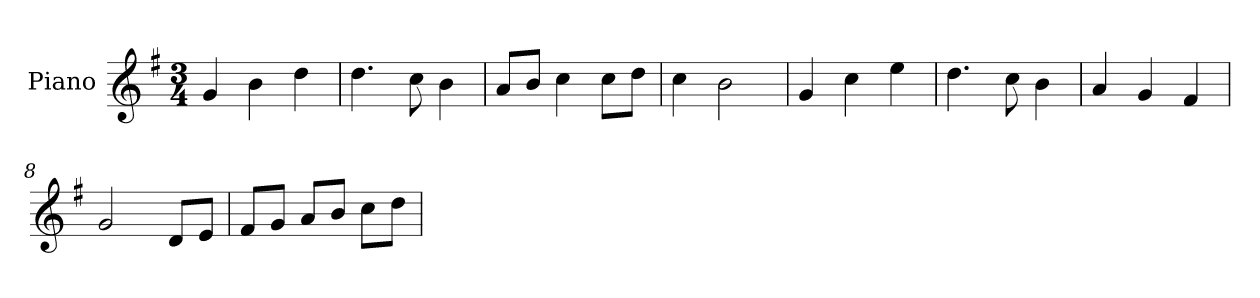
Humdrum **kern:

**kern
*part1
*staff1
*I"Piano
*I'Pno.
*clefG2
*k[f#]
*M3/4
*MM120
=1
4g/
4b\
4dd\
=2
4.dd\
8cc\
4b\
=3
8a/L
8b/J
4cc\
8cc\L
8dd\J
=4
4cc\
2b\
=5
4g/
4cc\
4ee\
=6
4.dd\
8cc\
4b\
=7
4a/
4g/
4f#/
=8
2g/
8d/L
8e/J
=9
8f#/L
8g/J
8a/L
8b/J
8cc\L
8dd\J
=
*-
